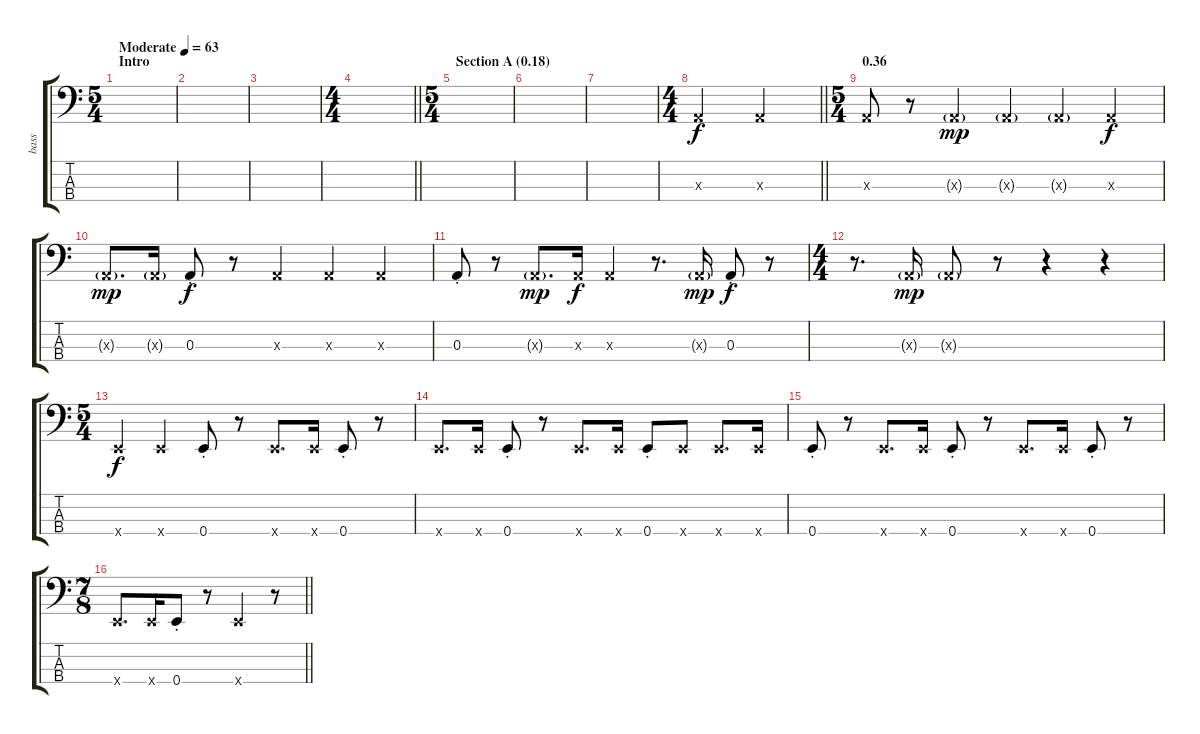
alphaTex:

\track ("bass" "bass") {instrument electricbassfinger}
\staff {score tabs}
\tuning (G2 D2 A1 E1) {hide}
\ts (5 4)
\section ("" "Intro")
\tempo (63 "Moderate")
\clef f4
\ks c
|
|
|
\ts (4 4)
\barLineRight lightlight
|
\ts (5 4)
\section ("" "Section A (0.18)")
|
|
|
\ts (4 4)
\barLineRight lightlight
0.3{x}.2 0.3{x}.2 |
\ts (5 4)
\section ("" "0.36")
0.3{x}.8 r.8 0.3{g x}.4{dy mp} 0.3{g x}.4 0.3{g x}.4 0.3{x}.4{dy f} |
0.3{g x}.8{d dy mp} 0.3{g x}.16 0.3{st}.8{dy f} r.8 0.3{x}.4 0.3{x}.4 0.3{x}.4 |
0.3{st}.8 r.8 0.3{g x}.8{d dy mp} 0.3{x}.16{dy f} 0.3{x}.4 r.8{d} 0.3{g x}.16{dy mp} 0.3{st}.8{dy f} r.8 |
\ts (4 4)
r.8{d} 0.3{g x}.16{dy mp} 0.3{g x}.8 r.8 r.4 r.4 |
\ts (5 4)
0.4{x}.4{dy f} 0.4{x}.4 0.4{st}.8 r.8 0.4{x}.8{d} 0.4{x}.16 0.4{st}.8 r.8 |
0.4{x}.8{d} 0.4{x}.16 0.4{st}.8 r.8 0.4{x}.8{d} 0.4{x}.16 0.4{st}.8 0.4{x}.8 0.4{x}.8{d} 0.4{x}.16 |
0.4{st}.8 r.8 0.4{x}.8{d} 0.4{x}.16 0.4{st}.8 r.8 0.4{x}.8{d} 0.4{x}.16 0.4{st}.8 r.8 |
\ts (7 8)
\barLineRight lightlight
0.4{x}.8{d} 0.4{x}.16 0.4{st}.8 r.8 0.4{x}.4 r.8
